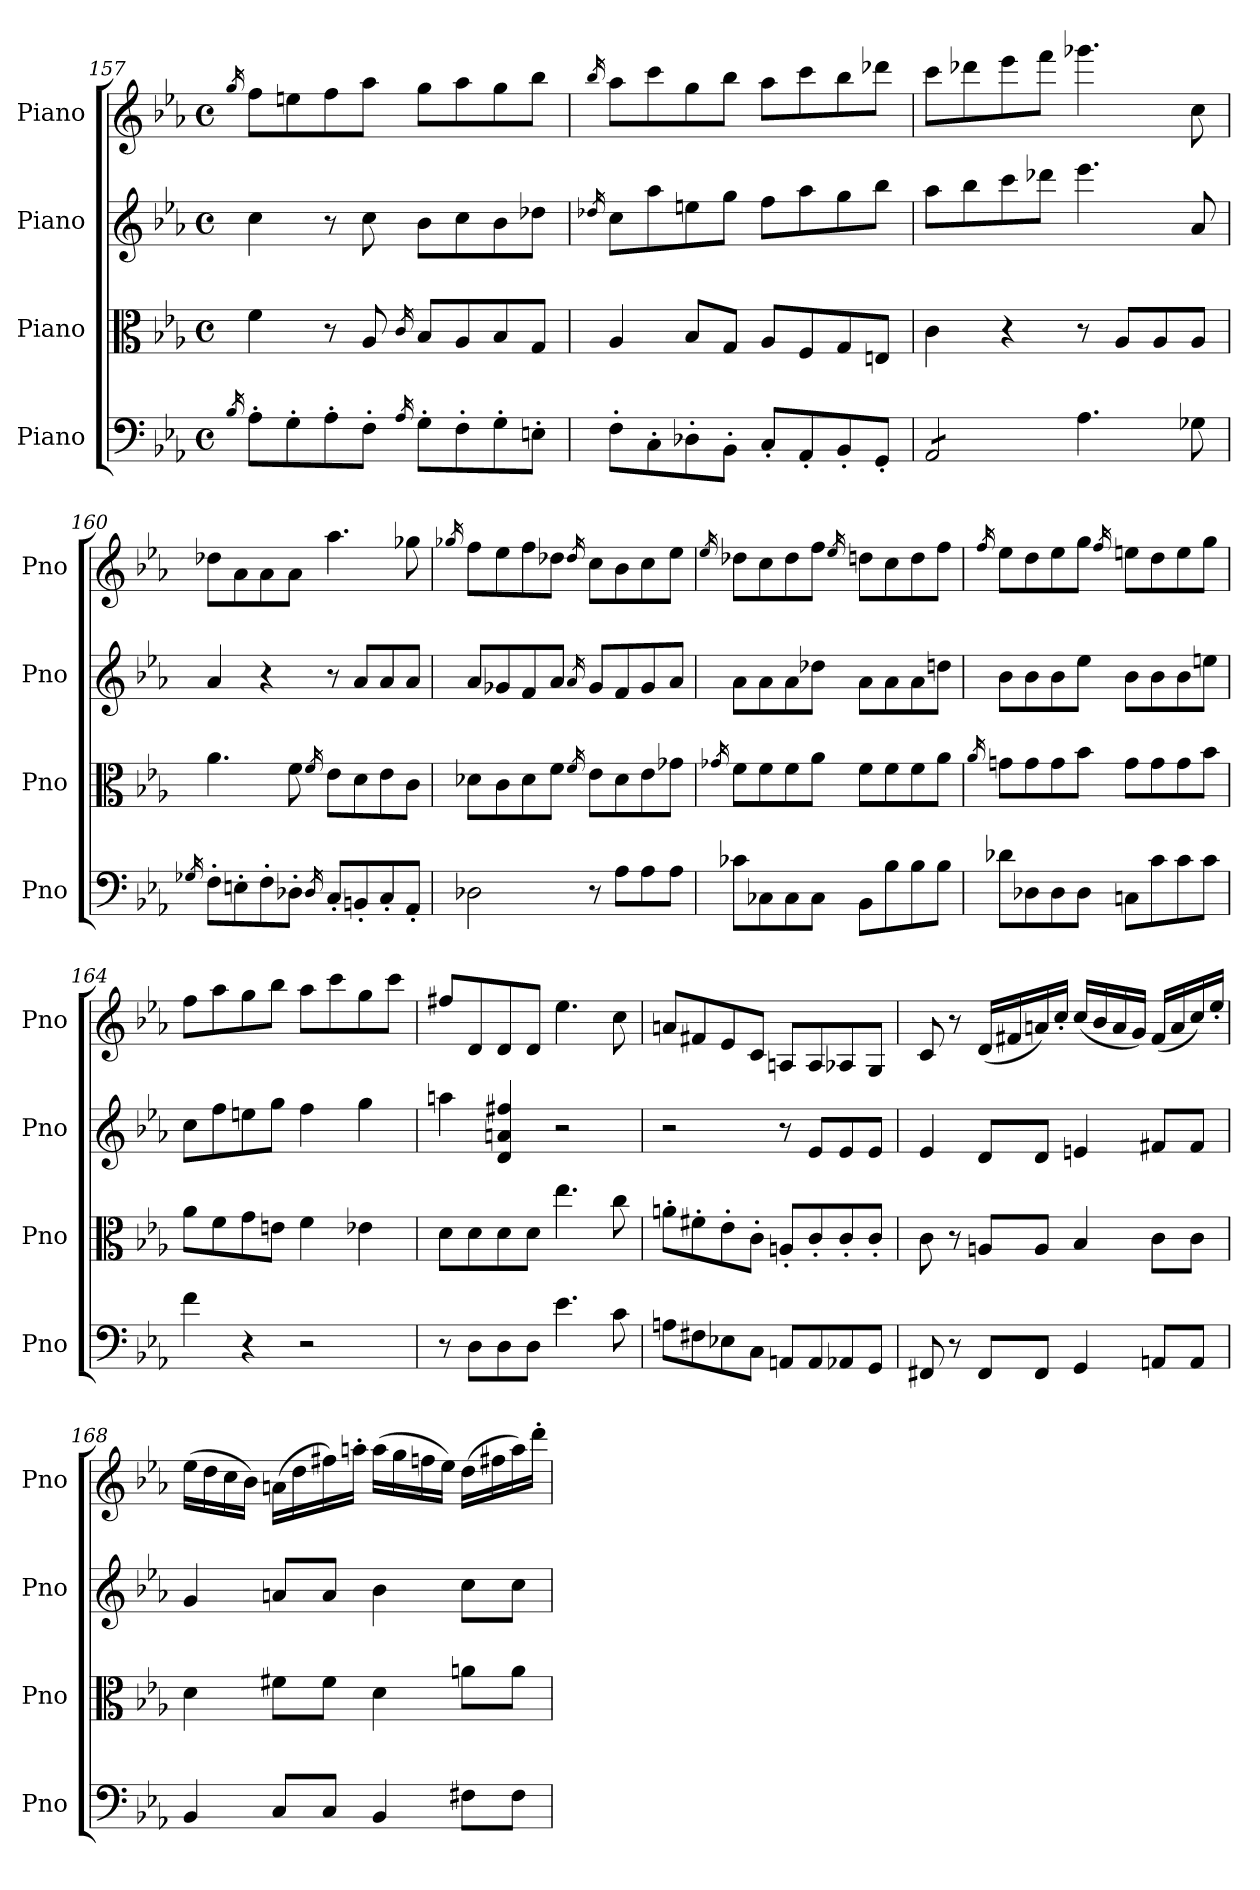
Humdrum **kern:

**kern	**kern	**kern	**kern
*part4	*part3	*part2	*part1
*staff4	*staff3	*staff2	*staff1
*I"Piano	*I"Piano	*I"Piano	*I"Piano
*I'Pno	*I'Pno	*I'Pno	*I'Pno
*clefF4	*clefC3	*clefG2	*clefG2
*k[b-e-a-]	*k[b-e-a-]	*k[b-e-a-]	*k[b-e-a-]
*M4/4	*M4/4	*M4/4	*M4/4
*met(c)	*met(c)	*met(c)	*met(c)
=157	=157	=157	=157
16qB-/	.	.	16qgg/
8A-'\L	4f\	4cc\	8ff\L
8G'\	.	.	8een\
8A-'\	8r	8r	8ff\
8F'\J	8A-/	8cc\	8aa-\J
16qA-/	16qc/	.	.
8G'\L	8B-/L	8b-\L	8gg\L
8F'\	8A-/	8cc\	8aa-\
8G'\	8B-/	8b-\	8gg\
8En'\J	8G/J	8dd-X\J	8bb-\J
=158	=158	=158	=158
.	.	16qdd-X/	16qbb-/
8F'\L	4A-/	8cc\L	8aa-\L
8C'\	.	8aa-\	8ccc\
8D-X'\	8B-/L	8een\	8gg\
8BB-'\J	8G/J	8gg\J	8bb-\J
8C'/L	8A-/L	8ff\L	8aa-\L
8AA-'/	8F/	8aa-\	8ccc\
8BB-'/	8G/	8gg\	8bb-\
8GG'/J	8En/J	8bb-\J	8ddd-X\J
!!LO:LB:g=z
=159	=159	=159	=159
*tremolo	*	*	*
8AA-/L	4c\	8aa-\L	8ccc\L
8AA-/	.	8bb-\	8ddd-X\
8AA-/	4r	8ccc\	8eee-\
8AA-/J	.	8ddd-X\J	8fff\J
*Xtremolo	*	*	*
4.A-\	8r	4.eee-\	4.ggg-X\
.	8A-/L	.	.
.	8A-/	.	.
8G-X\	8A-/J	8a-/	8cc\
=160	=160	=160	=160
16qG-X/	.	.	.
8F'\L	4.a-\	4a-/	8dd-X\L
8En'\	.	.	8a-\
8F'\	.	4r	8a-\
8D-X'\J	8f\	.	8a-\J
16qD-/	16qf/	.	.
8C'/L	8e-\L	8r	4.aa-\
8BBn'/	8d\	8a-/L	.
8C'/	8e-\	8a-/	.
8AA-'/J	8c\J	8a-/J	8gg-X\
=161	=161	=161	=161
.	.	.	16qgg-X/
2D-X\	8d-X\L	8a-/L	8ff\L
.	8c\	8g-X/	8ee-\
.	8d-\	8f/	8ff\
.	8f\J	8a-/J	8dd-X\J
.	16qf/	16qa-/	16qdd-/
8r	8e-\L	8g-/L	8cc\L
8A-\L	8d-\	8f/	8b-\
8A-\	8e-\	8g-/	8cc\
8A-\J	8g-X\J	8a-/J	8ee-\J
=162	=162	=162	=162
.	16qg-X/	.	16qee-/
8c-X\L	8f\L	8a-\L	8dd-X\L
8C-X\	8f\	8a-\	8cc\
8C-\	8f\	8a-\	8dd-\
8C-\J	8a-\J	8dd-X\J	8ff\J
.	.	.	16qee-/
8BB-\L	8f\L	8a-\L	8ddn\L
8B-\	8f\	8a-\	8cc\
8B-\	8f\	8a-\	8dd\
8B-\J	8a-\J	8ddn\J	8ff\J
=163	=163	=163	=163
.	16qa-/	.	16qff/
8d-X\L	8gn\L	8b-\L	8ee-\L
8D-X\	8g\	8b-\	8dd\
8D-\	8g\	8b-\	8ee-\
8D-\J	8b-\J	8ee-\J	8gg\J
.	.	.	16qff/
8Cn\L	8g\L	8b-\L	8een\L
8c\	8g\	8b-\	8dd\
8c\	8g\	8b-\	8ee\
8c\J	8b-\J	8een\J	8gg\J
!!LO:LB:g=z
=164	=164	=164	=164
4f\	8a-\L	8cc\L	8ff\L
.	8f\	8ff\	8aa-\
4r	8g\	8een\	8gg\
.	8en\J	8gg\J	8bb-\J
2r	4f\	4ff\	8aa-\L
.	.	.	8ccc\
.	4e-X\	4gg\	8gg\
.	.	.	8ccc\J
=165	=165	=165	=165
8r	8d\L	4aan\	8ff#X/L
8D\L	8d\	.	8d/
8D\	8d\	4d/ 4an/ 4ff#X/	8d/
8D\J	8d\J	.	8d/J
4.e-\	4.ee-\	2r	4.ee-\
8c\	8cc\	.	8cc\
=166	=166	=166	=166
8An\L	8an'\L	2r	8an/L
8F#X\	8f#X'\	.	8f#X/
8E-X\	8e-'\	.	8e-/
8C\J	8c'\J	.	8c/J
8AAn/L	8An'/L	8r	8An/L
8AA/	8c'/	8e-/L	8A/
8AA-X/	8c'/	8e-/	8A-X/
8GG/J	8c'/J	8e-/J	8G/J
=167	=167	=167	=167
8FF#X/	8c\	4e-/	8c/
8r	8r	.	8r
8FF#/L	8An/L	8d/L	(16d/LL
.	.	.	16f#X/
8FF#/J	8A/J	8d/J	16an/)
.	.	.	16cc'/JJ
4GG/	4B-/	4en/	(16cc/LL
.	.	.	16b-/
.	.	.	16a/
.	.	.	16g/JJ)
8AAn/L	8c\L	8f#X/L	(16f#/LL
.	.	.	16a/
8AA/J	8c\J	8f#/J	16cc/)
.	.	.	16ee-'/JJ
=168	=168	=168	=168
4BB-/	4d\	4g/	(16ee-\LL
.	.	.	16dd\
.	.	.	16cc\
.	.	.	16b-\JJ)
8C/L	8f#X\L	8an/L	(16an\LL
.	.	.	16dd\
8C/J	8f#\J	8a/J	16ff#X\)
.	.	.	16aan'\JJ
4BB-/	4d\	4b-\	(16aa\LL
.	.	.	16gg\
.	.	.	16ffn\
.	.	.	16ee-\JJ)
8F#X\L	8an\L	8cc\L	(16dd\LL
.	.	.	16ff#X\
8F#\J	8a\J	8cc\J	16aa\)
.	.	.	16ddd'\JJ
=	=	=	=
*-	*-	*-	*-
